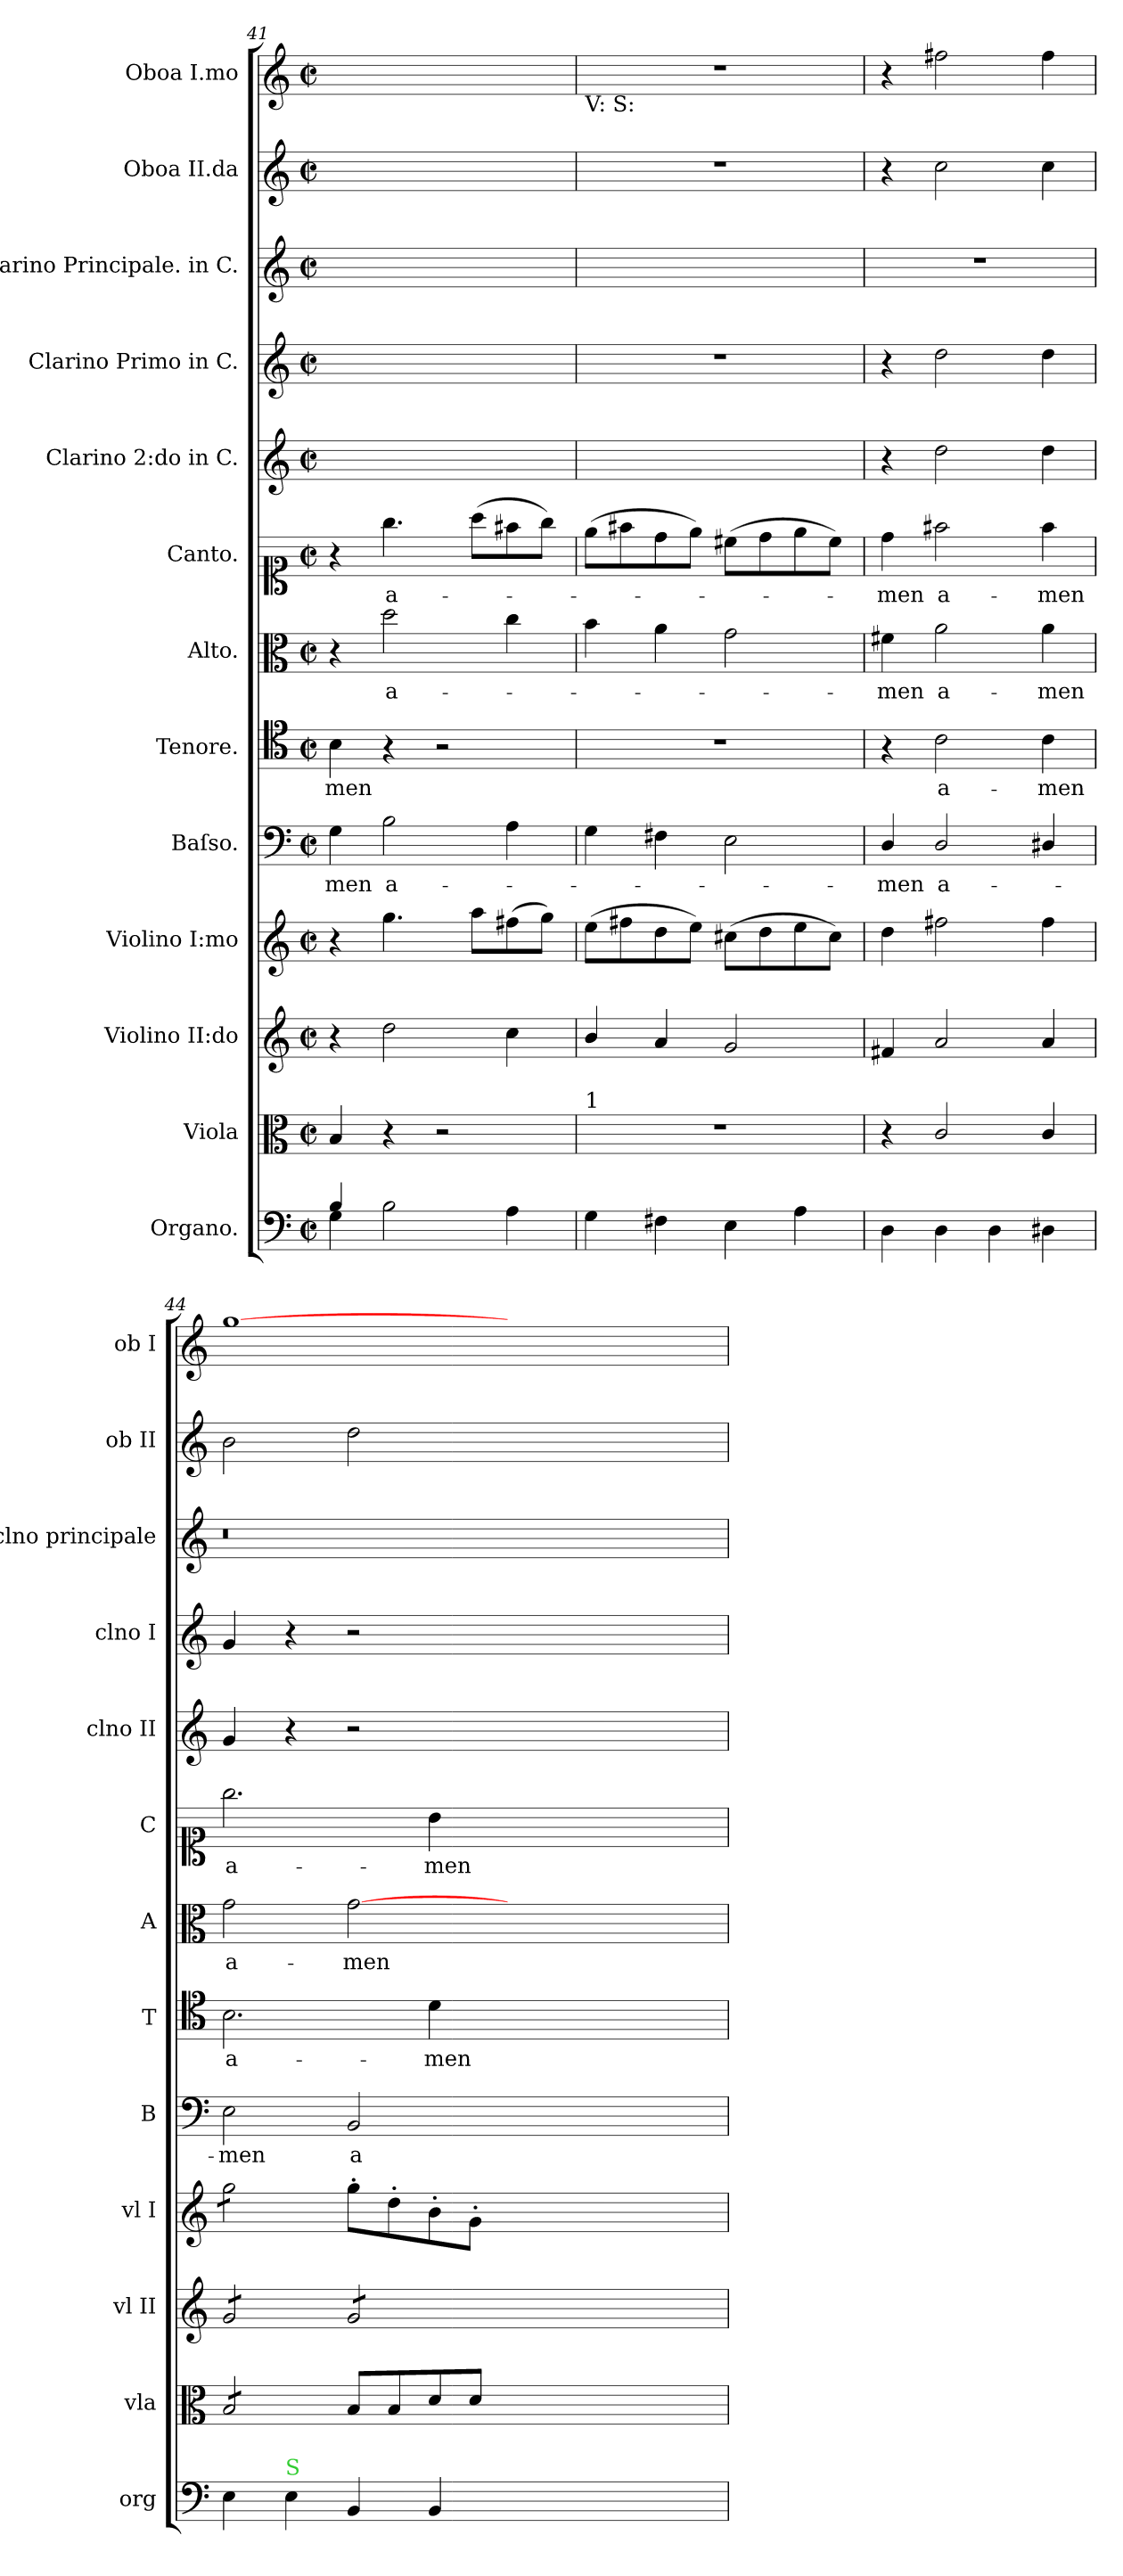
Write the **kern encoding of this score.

**kern	**kern	**kern	**kern	**kern	**text	**kern	**text	**kern	**text	**kern	**text	**kern	**kern	**kern	**kern	**kern
*part13	*part12	*part11	*part10	*part9	*part9	*part8	*part8	*part7	*part7	*part6	*part6	*part5	*part4	*part3	*part2	*part1
*staff13	*staff12	*staff11	*staff10	*staff9	*staff9	*staff8	*staff8	*staff7	*staff7	*staff6	*staff6	*staff5	*staff4	*staff3	*staff2	*staff1
*I"Organo.	*I"Viola	*I"Violino II:do	*I"Violino I:mo	*I"Baſso.	*	*I"Tenore.	*	*I"Alto.	*	*I"Canto.	*	*I"Clarino 2:do in C.	*I"Clarino Primo in C.	*I"Clarino Principale. in C.	*I"Oboa II.da	*I"Oboa I.mo
*I'org	*I'vla	*I'vl II	*I'vl I	*I'B	*	*I'T	*	*I'A	*	*I'C	*	*I'clno II	*I'clno I	*I'clno principale	*I'ob II	*I'ob I
*clefF4	*clefC3	*clefG2	*clefG2	*clefF4	*	*clefC4	*	*clefC3	*	*clefC1	*	*clefG2	*clefG2	*clefG2	*clefG2	*clefG2
*k[]	*k[]	*k[]	*k[]	*k[]	*	*k[]	*	*k[]	*	*k[]	*	*k[]	*k[]	*k[]	*k[]	*k[]
*M2/2	*M2/2	*M2/2	*M2/2	*M2/2	*	*M2/2	*	*M2/2	*	*M2/2	*	*M2/2	*M2/2	*M2/2	*M2/2	*M2/2
*met(c|)	*met(c|)	*met(c|)	*met(c|)	*met(c|)	*	*met(c|)	*	*met(c|)	*	*met(c|)	*	*met(c|)	*met(c|)	*met(c|)	*met(c|)	*met(c|)
=41	=41	=41	=41	=41	=41	=41	=41	=41	=41	=41	=41	=41	=41	=41	=41	=41
*^	*	*	*	*	*	*	*	*	*	*	*	*	*	*	*	*
4B/	4G\	4B/	4r	4r	4G\	men	4B\	-men	4r	.	4r	.	1ryy	1ryy	1ryy	1ryy	1ryy
2B\	4ryy	4r	2dd\	4.gg\	2B\	a-	4r	.	2dd\	a-	4.gg\	a-	.	.	.	.	.
.	2ryy	2r	.	.	.	.	2r	.	.	.	.	.	.	.	.	.	.
.	.	.	.	8aa\L	.	.	.	.	.	.	(8aa\L	.	.	.	.	.	.
4A\	.	.	4cc\	(8ff#X\	4A\	.	.	.	4cc\	.	8ff#X\	.	.	.	.	.	.
.	.	.	.	8gg\J)	.	.	.	.	.	.	8gg\J)	.	.	.	.	.	.
*v	*v	*	*	*	*	*	*	*	*	*	*	*	*	*	*	*	*
=42	=42	=42	=42	=42	=42	=42	=42	=42	=42	=42	=42	=42	=42	=42	=42	=42
!	!	!	!	!	!	!	!	!	!	!	!	!	!	!	!	!LO:TX:b:t=V&colon; S&colon;
!	!LO:TX:a:t=1	!	!	!	!	!	!	!	!	!	!	!	!	!	!	!
4G\	1r	4b/	(8ee\L	4G\	.	1r	.	4b\	.	(8ee\L	.	1ryy	1r	1ryy	1r	1r
.	.	.	8ff#X\	.	.	.	.	.	.	8ff#X\	.	.	.	.	.	.
4F#X\	.	4a/	8dd\	4F#X\	.	.	.	4a\	.	8dd\	.	.	.	.	.	.
.	.	.	8ee\J)	.	.	.	.	.	.	8ee\J)	.	.	.	.	.	.
4E\	.	2g/	(8cc#X\L	2E\	.	.	.	2g\	.	(8cc#X\L	.	.	.	.	.	.
.	.	.	8dd\	.	.	.	.	.	.	8dd\	.	.	.	.	.	.
4A\	.	.	8ee\	.	.	.	.	.	.	8ee\	.	.	.	.	.	.
.	.	.	8cc#\J)	.	.	.	.	.	.	8cc#\J)	.	.	.	.	.	.
=43	=43	=43	=43	=43	=43	=43	=43	=43	=43	=43	=43	=43	=43	=43	=43	=43
4D\	4r	4f#X/	4dd\	4D/	-men	4r	.	4f#X\	men	4dd\	-men	4r	4r	1r	4r	4r
4D\	2c/	2a/	2ff#X\	2D/	a-	2c\	a-	2a\	a-	2ff#X\	a-	2dd\	2dd\	.	2cc\	2ff#X\
4D\	.	.	.	.	.	.	.	.	.	.	.	.	.	.	.	.
4D#X\	4c/	4a/	4ff#\	4D#X/	.	4c\	-men	4a\	-men	4ff#\	-men	4dd\	4dd\	.	4cc\	4ff#\
=44	=44	=44	=44	=44	=44	=44	=44	=44	=44	=44	=44	=44	=44	=44	=44	=44
!	!	!	!	!	!	!	!	!	!LO:LY:i	!	!	!	!	!	!	!
*	*tremolo	*	*	*	*	*	*	*	*	*	*	*	*	*	*	*
*	*	*tremolo	*	*	*	*	*	*	*	*	*	*	*	*	*	*
*	*	*	*tremolo	*	*	*	*	*	*	*	*	*	*	*	*	*
4E\	8B/L	8g/L	8gg\L	2E\	-men	2.B\	a-	2g\	a-	2.gg\	a-	4g/	4g/	0.r	2b\	[1gg
.	8B/	8g/	8gg\	.	.	.	.	.	.	.	.	.	.	.	.	.
!LO:TX:a:color=limegreen:t=S	!	!	!	!	!	!	!	!	!	!	!	!	!	!	!	!
4E\	8B/	8g/	8gg\	.	.	.	.	.	.	.	.	4r	4r	.	.	.
.	8B/J	8g/J	8gg\J	.	.	.	.	.	.	.	.	.	.	.	.	.
*	*	*	*Xtremolo	*	*	*	*	*	*	*	*	*	*	*	*	*
*	*Xtremolo	*	*	*	*	*	*	*	*	*	*	*	*	*	*	*
!	!	!	!	!	!	!	!	!	!LO:LY:i	!	!	!	!	!	!	!
4BB/	8B/L	8g/L	8gg'\L	2BB/	a-	.	.	[2g\	-men	.	.	2r	2r	.	2dd\	.
.	8B/	8g/	8dd'\	.	.	.	.	.	.	.	.	.	.	.	.	.
4BB/	8d/	8g/	8b'\	.	.	4d\	-men	.	.	4b\	-men	.	.	.	.	.
.	8d/J	8g/J	8g'\J	.	.	.	.	.	.	.	.	.	.	.	.	.
*	*	*Xtremolo	*	*	*	*	*	*	*	*	*	*	*	*	*	*
0ryy	0ryy	0ryy	0ryy	0ryy	.	0ryy	.	0ryy	.	0ryy	.	0ryy	0ryy	.	0ryy	0ryy
=	=	=	=	=	=	=	=	=	=	=	=	=	=	=	=	=
*-	*-	*-	*-	*-	*-	*-	*-	*-	*-	*-	*-	*-	*-	*-	*-	*-
